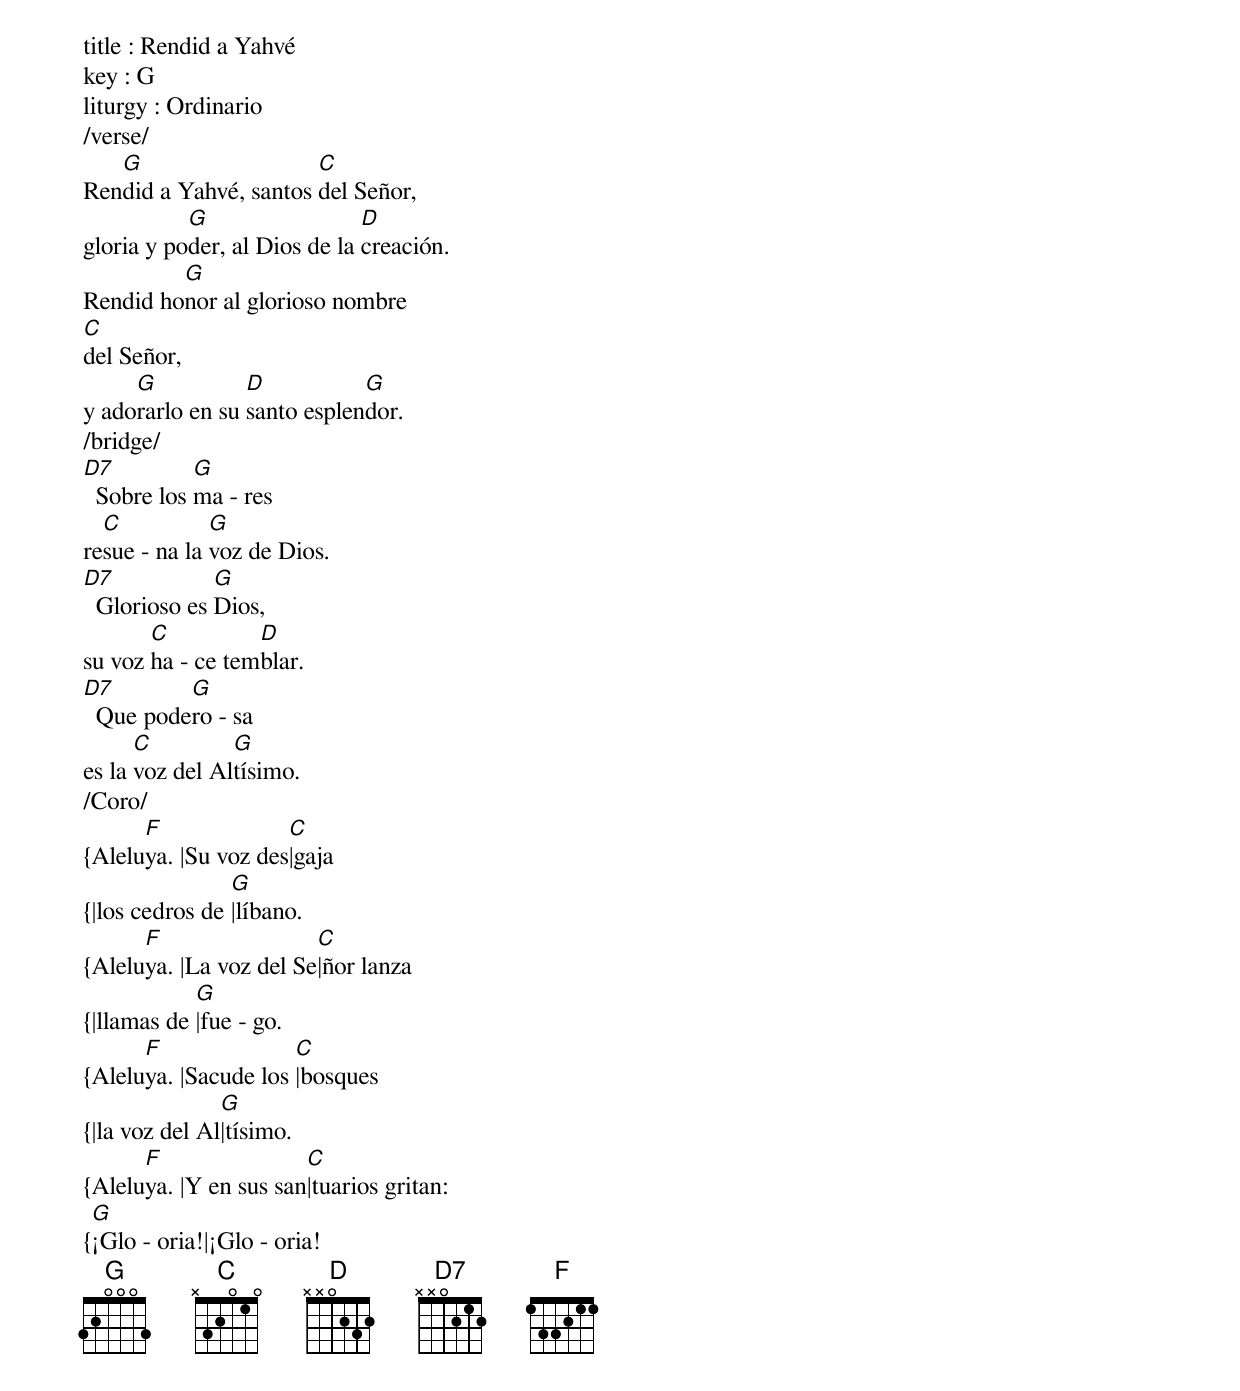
title : Rendid a Yahvé
key : G
liturgy : Ordinario
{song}
/verse/
Ren[G]did a Yahvé, santos [C]del Señor,
gloria y po[G]der, al Dios de la [D]creación.
Rendid ho[G]nor al glorioso nombre
[C]del Señor,
y ado[G]rarlo en su [D]santo esplen[G]dor.
/bridge/
[D7]  Sobre los [G]ma - res
re[C]sue - na la [G]voz de Dios.
[D7]  Glorioso es [G]Dios,
su voz [C]ha - ce tem[D]blar.
[D7]  Que pode[G]ro - sa
es la [C]voz del Al[G]tísimo.
/Coro/
{Alelu[F]ya. []|Su voz des[C]|gaja
{[]|los cedros de [G]|líbano.
{Alelu[F]ya. []|La voz del Se[C]|ñor lanza
{[]|llamas de [G]|fue - go.
{Alelu[F]ya. []|Sacude los [C]|bosques
{[]|la voz del Al[G]|tísimo.
{Alelu[F]ya. []|Y en sus san[C]|tuarios gritan:
{[G]¡Glo - oria!|¡Glo - oria!
